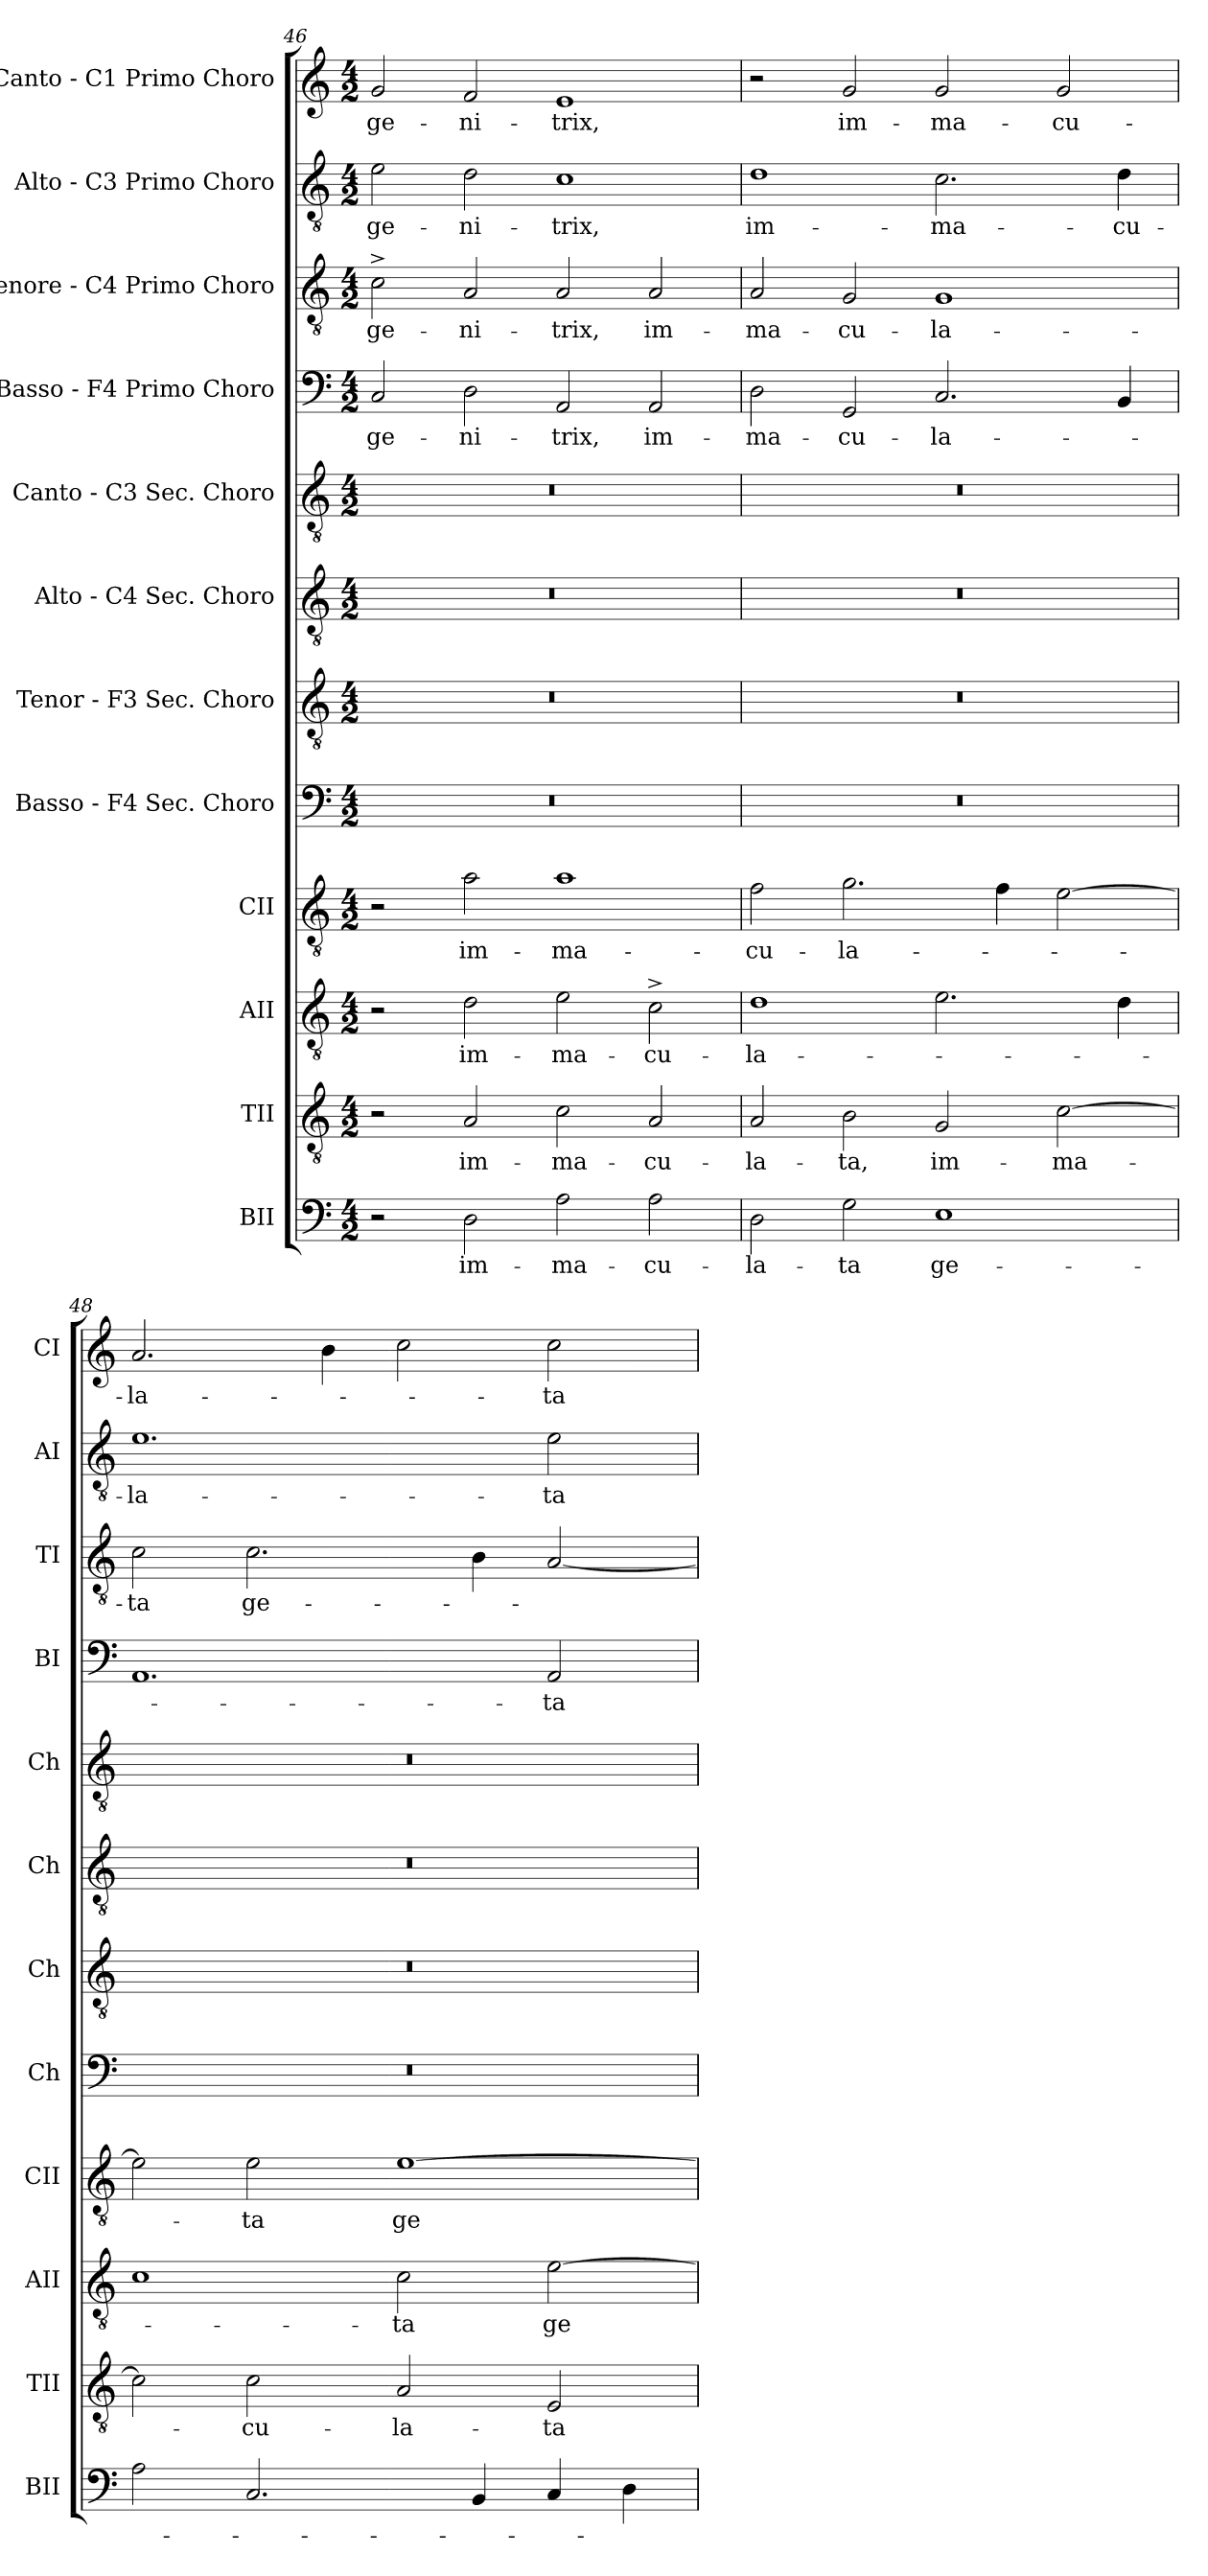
**kern	**text	**kern	**text	**kern	**text	**kern	**text	**kern	**kern	**kern	**kern	**kern	**text	**kern	**text	**kern	**text	**kern	**text
*part12	*part12	*part11	*part11	*part10	*part10	*part9	*part9	*part8	*part7	*part6	*part5	*part4	*part4	*part3	*part3	*part2	*part2	*part1	*part1
*staff12	*staff12	*staff11	*staff11	*staff10	*staff10	*staff9	*staff9	*staff8	*staff7	*staff6	*staff5	*staff4	*staff4	*staff3	*staff3	*staff2	*staff2	*staff1	*staff1
*I"BII	*	*I"TII	*	*I"AII	*	*I"CII	*	*I"Basso - F4  Sec. Choro	*I"Tenor - F3  Sec. Choro	*I"Alto - C4  Sec. Choro	*I"Canto - C3  Sec. Choro	*I"Basso - F4  Primo Choro	*	*I"Tenore - C4  Primo Choro	*	*I"Alto - C3  Primo Choro	*	*I"Canto - C1  Primo Choro	*
*I'BII	*	*I'TII	*	*I'AII	*	*I'CII	*	*I'Ch	*I'Ch	*I'Ch	*I'Ch	*I'BI	*	*I'TI	*	*I'AI	*	*I'CI	*
*clefF4	*	*clefGv2	*	*clefGv2	*	*clefGv2	*	*clefF4	*clefGv2	*clefGv2	*clefGv2	*clefF4	*	*clefGv2	*	*clefGv2	*	*clefG2	*
*M4/2	*	*M4/2	*	*M4/2	*	*M4/2	*	*M4/2	*M4/2	*M4/2	*M4/2	*M4/2	*	*M4/2	*	*M4/2	*	*M4/2	*
=46	=46	=46	=46	=46	=46	=46	=46	=46	=46	=46	=46	=46	=46	=46	=46	=46	=46	=46	=46
!	!	!	!	!	!	!	!	!	!	!	!	!	!LO:LY:b:cj	!	!LO:LY:b:cj	!	!LO:LY:b:cj	!	!LO:LY:b:cj
2r	.	2r	.	2r	.	2r	.	0r	0r	0r	0r	2C/	ge-	2c^<\	ge-	2e\	ge-	2g/	ge-
!	!LO:LY:b:cj	!	!LO:LY:b:cj	!	!LO:LY:b:cj	!	!LO:LY:b:cj	!	!	!	!	!	!LO:LY:b:cj	!	!LO:LY:b:cj	!	!LO:LY:b:cj	!	!LO:LY:b:cj
2D\	im-	2A/	im-	2d\	im-	2a\	im-	.	.	.	.	2D\	-ni-	2A/	-ni-	2d\	-ni-	2f/	-ni-
!	!LO:LY:b:cj	!	!LO:LY:b:cj	!	!LO:LY:b:cj	!	!LO:LY:b:cj	!	!	!	!	!	!LO:LY:b:cj	!	!LO:LY:b:cj	!	!LO:LY:b:cj	!	!LO:LY:b:cj
2A\	-ma-	2c\	-ma-	2e\	-ma-	1a	-ma-	.	.	.	.	2AA/	-trix,	2A/	-trix,	1c	-trix,	1e	-trix,
!	!LO:LY:b:cj	!	!LO:LY:b:cj	!	!LO:LY:b:cj	!	!	!	!	!	!	!	!LO:LY:b:cj	!	!LO:LY:b:cj	!	!	!	!
2A\	-cu-	2A/	-cu-	2c^<\	-cu-	.	.	.	.	.	.	2AA/	im-	2A/	im-	.	.	.	.
=47	=47	=47	=47	=47	=47	=47	=47	=47	=47	=47	=47	=47	=47	=47	=47	=47	=47	=47	=47
!	!LO:LY:b:cj	!	!LO:LY:b:cj	!	!LO:LY:b:cj	!	!LO:LY:b:cj	!	!	!	!	!	!LO:LY:b:cj	!	!LO:LY:b:cj	!	!LO:LY:b:cj	!	!
2D\	-la-	2A/	-la-	1d	-la-	2f\	-cu-	0r	0r	0r	0r	2D\	-ma-	2A/	-ma-	1d	im-	2r	.
!	!LO:LY:b:cj	!	!LO:LY:b:cj	!	!	!	!LO:LY:b:cj	!	!	!	!	!	!LO:LY:b:cj	!	!LO:LY:b:cj	!	!	!	!LO:LY:b:cj
2G\	-ta	2B\	-ta,	.	.	2.g\	-la-	.	.	.	.	2GG/	-cu-	2G/	-cu-	.	.	2g/	im-
!	!LO:LY:b:cj	!	!LO:LY:b:cj	!	!	!	!	!	!	!	!	!	!LO:LY:b:cj	!	!LO:LY:b:cj	!	!LO:LY:b:cj	!	!LO:LY:b:cj
1E	ge-	2G/	im-	2.e\	.	.	.	.	.	.	.	2.C/	-la-	1G	-la-	2.c\	-ma-	2g/	-ma-
.	.	.	.	.	.	4f\	.	.	.	.	.	.	.	.	.	.	.	.	.
!	!	!	!LO:LY:b:cj	!	!	!	!	!	!	!	!	!	!	!	!	!	!	!	!LO:LY:b:cj
.	.	[>2c\	-ma-	.	.	[>2e\	.	.	.	.	.	.	.	.	.	.	.	2g/	-cu-
!	!	!	!	!	!	!	!	!	!	!	!	!	!	!	!	!	!LO:LY:b:cj	!	!
.	.	.	.	4d\	.	.	.	.	.	.	.	4BB/	.	.	.	4d\	-cu-	.	.
=48	=48	=48	=48	=48	=48	=48	=48	=48	=48	=48	=48	=48	=48	=48	=48	=48	=48	=48	=48
!	!	!	!	!	!	!	!	!	!	!	!	!	!	!	!LO:LY:b:cj	!	!LO:LY:b:cj	!	!LO:LY:b:cj
2A\	.	2c\]	.	1c	.	2e\]	.	0r	0r	0r	0r	1.AA	.	2c\	-ta	1.e	-la-	2.a/	-la-
!	!	!	!LO:LY:b:cj	!	!	!	!LO:LY:b:cj	!	!	!	!	!	!	!	!LO:LY:b:cj	!	!	!	!
2.C/	.	2c\	-cu-	.	.	2e\	-ta	.	.	.	.	.	.	2.c\	ge-	.	.	.	.
.	.	.	.	.	.	.	.	.	.	.	.	.	.	.	.	.	.	4b\	.
!	!	!	!LO:LY:b:cj	!	!LO:LY:b:cj	!	!LO:LY:b:cj	!	!	!	!	!	!	!	!	!	!	!	!
.	.	2A/	-la-	2c\	-ta	[>1e	ge-	.	.	.	.	.	.	.	.	.	.	2cc\	.
4BB/	.	.	.	.	.	.	.	.	.	.	.	.	.	4B\	.	.	.	.	.
!	!	!	!LO:LY:b:cj	!	!LO:LY:b:cj	!	!	!	!	!	!	!	!LO:LY:b:cj	!	!	!	!LO:LY:b:cj	!	!LO:LY:b:cj
4C/	.	2E/	-ta	[>2e\	ge-	.	.	.	.	.	.	2AA/	-ta	[<2A/	.	2e\	-ta	2cc\	-ta
4D\	.	.	.	.	.	.	.	.	.	.	.	.	.	.	.	.	.	.	.
=	=	=	=	=	=	=	=	=	=	=	=	=	=	=	=	=	=	=	=
*-	*-	*-	*-	*-	*-	*-	*-	*-	*-	*-	*-	*-	*-	*-	*-	*-	*-	*-	*-
